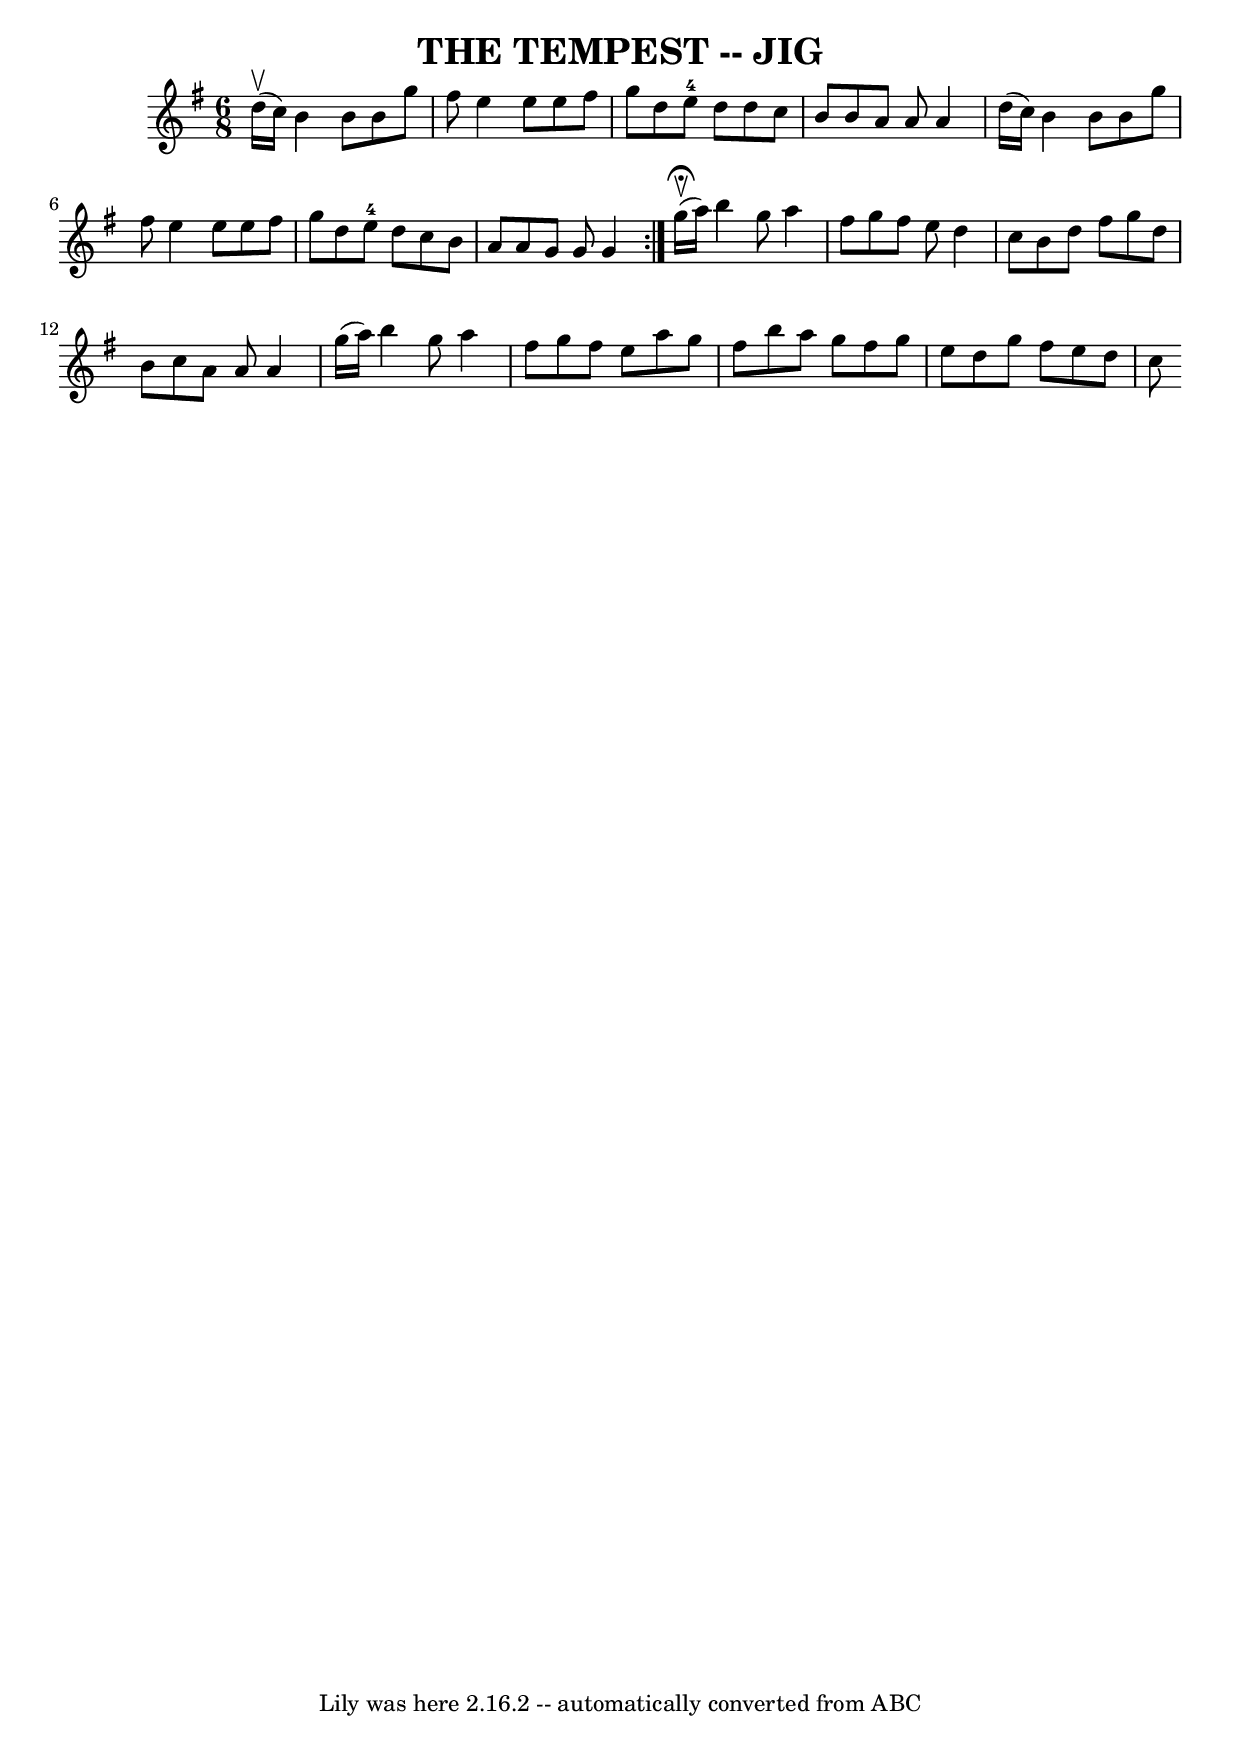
\version "2.16.2"
\include "Mammoth.ily"
\header {
	%% book = "Ryan's Mammoth Collection of Fiddle Tunes"
	crossRefNumber = "1"
	footnotes = "\\\\TEMPEST. [Form in two lines, of couples facing]. First two couples down the\\\\centre, abreast,  turn  half  round  [ladies  remaining at:  the right of\\\\partners], and back. Balance to the sides, [each couple], four hands round.\\\\Right and left."
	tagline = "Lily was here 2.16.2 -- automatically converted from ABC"
	title = "THE TEMPEST -- JIG"
}
voicedefault =  {


\repeat volta 2 {
\time 6/8 
\key g \major d''16 (^\upbow c''16) b'4 b'8 b'8    
g''8 fis''8    |
 e''4 e''8 e''8 fis''8 g''8    |
 
 d''8 e''8-4 d''8 d''8 c''8 b'8    |
 b'8 a'8    
a'8 a'4 d''16 (c''16)   |
 b'4 b'8 b'8 g''8    
fis''8    |
 e''4 e''8 e''8 fis''8 g''8    |
 d''8  
 e''8-4 d''8 c''8 b'8 a'8    |
 a'8 g'8 g'8 g'4 
   } g''16^\fermata(^\upbow a''16)   |
 b''4 g''8    
a''4 fis''8    |
 g''8 fis''8 e''8 d''4 c''8    |
 
 b'8 d''8 fis''8 g''8 d''8 b'8    |
 c''8 a'8 a'8 
 a'4 g''16 (a''16)   |
 b''4 g''8 a''4 fis''8    
|
 g''8 fis''8 e''8 a''8 g''8 fis''8    |
 b''8  
 a''8 g''8 fis''8 g''8 e''8    |
 d''8 g''8 fis''8   
 e''8 d''8 c''8    
}

\score{
    <<

	\context Staff="default"
	{
	    \voicedefault 
	}

    >>
	\layout {
	}
	\midi {}
}
